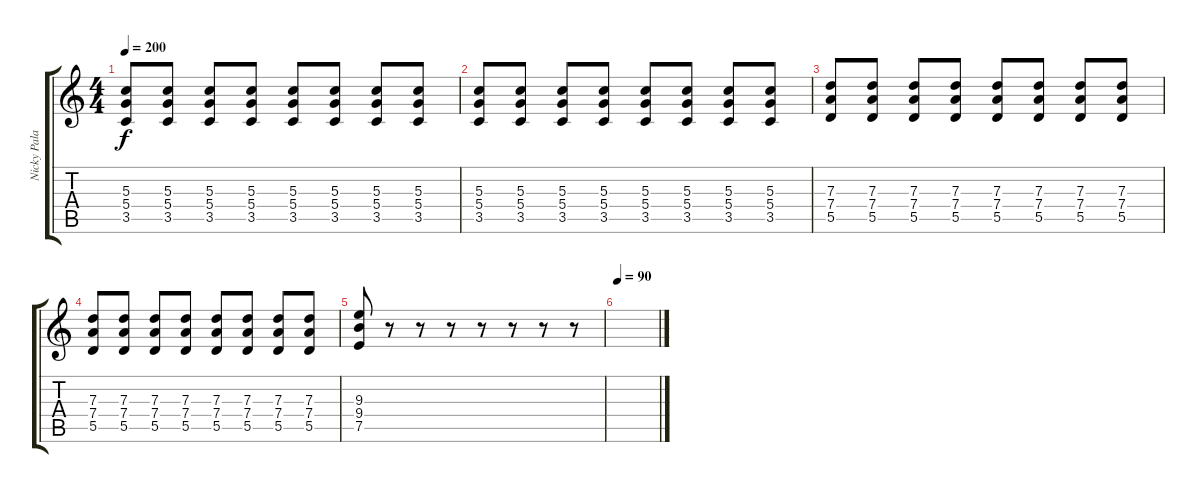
\track ("Nicky Palado (Lead Guitar)" "Nicky Pala") {instrument overdrivenguitar}
\staff {score tabs}
\tuning (E4 B3 G3 D3 A2 E2) {hide}
\ts (4 4)
\tempo 200
\clef g2
\ks c
(5.3 5.4 3.5).8{dy f} (5.3 5.4 3.5).8 (5.3 5.4 3.5).8 (5.3 5.4 3.5).8 (5.3 5.4 3.5).8 (5.3 5.4 3.5).8 (5.3 5.4 3.5).8 (5.3 5.4 3.5).8 |
(5.3 5.4 3.5).8 (5.3 5.4 3.5).8 (5.3 5.4 3.5).8 (5.3 5.4 3.5).8 (5.3 5.4 3.5).8 (5.3 5.4 3.5).8 (5.3 5.4 3.5).8 (5.3 5.4 3.5).8 |
(7.3 7.4 5.5).8 (7.3 7.4 5.5).8 (7.3 7.4 5.5).8 (7.3 7.4 5.5).8 (7.3 7.4 5.5).8 (7.3 7.4 5.5).8 (7.3 7.4 5.5).8 (7.3 7.4 5.5).8 |
(7.3 7.4 5.5).8 (7.3 7.4 5.5).8 (7.3 7.4 5.5).8 (7.3 7.4 5.5).8 (7.3 7.4 5.5).8 (7.3 7.4 5.5).8 (7.3 7.4 5.5).8 (7.3 7.4 5.5).8 |
(9.3 9.4 7.5).8 r.8 r.8 r.8 r.8 r.8 r.8 r.8 |
\tempo 90
